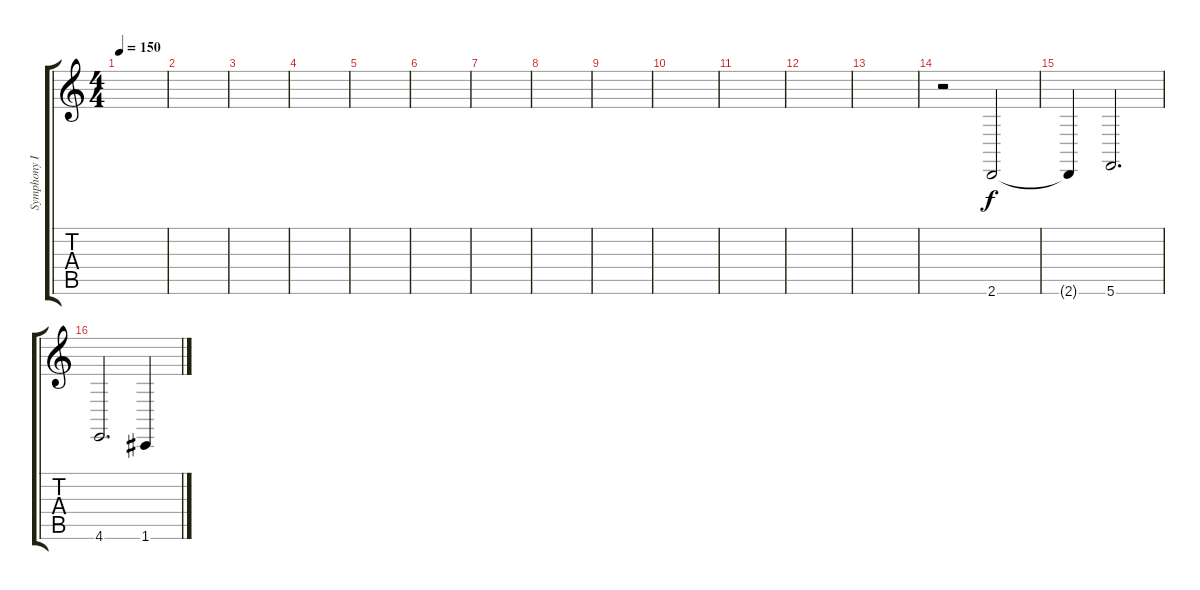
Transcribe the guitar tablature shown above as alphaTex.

\track ("Symphony II" "Symphony I") {instrument tuba}
\staff {score tabs}
\tuning (D4 A3 F3 C3 G2 C2) {hide}
\ts (4 4)
\tempo 150
\clef g2
\ks c
|
|
|
|
|
|
|
|
|
|
|
|
|
r.2 2.6.2 |
2.6{t}.4 5.6.2{d} |
4.6.2{d} 1.6.4
